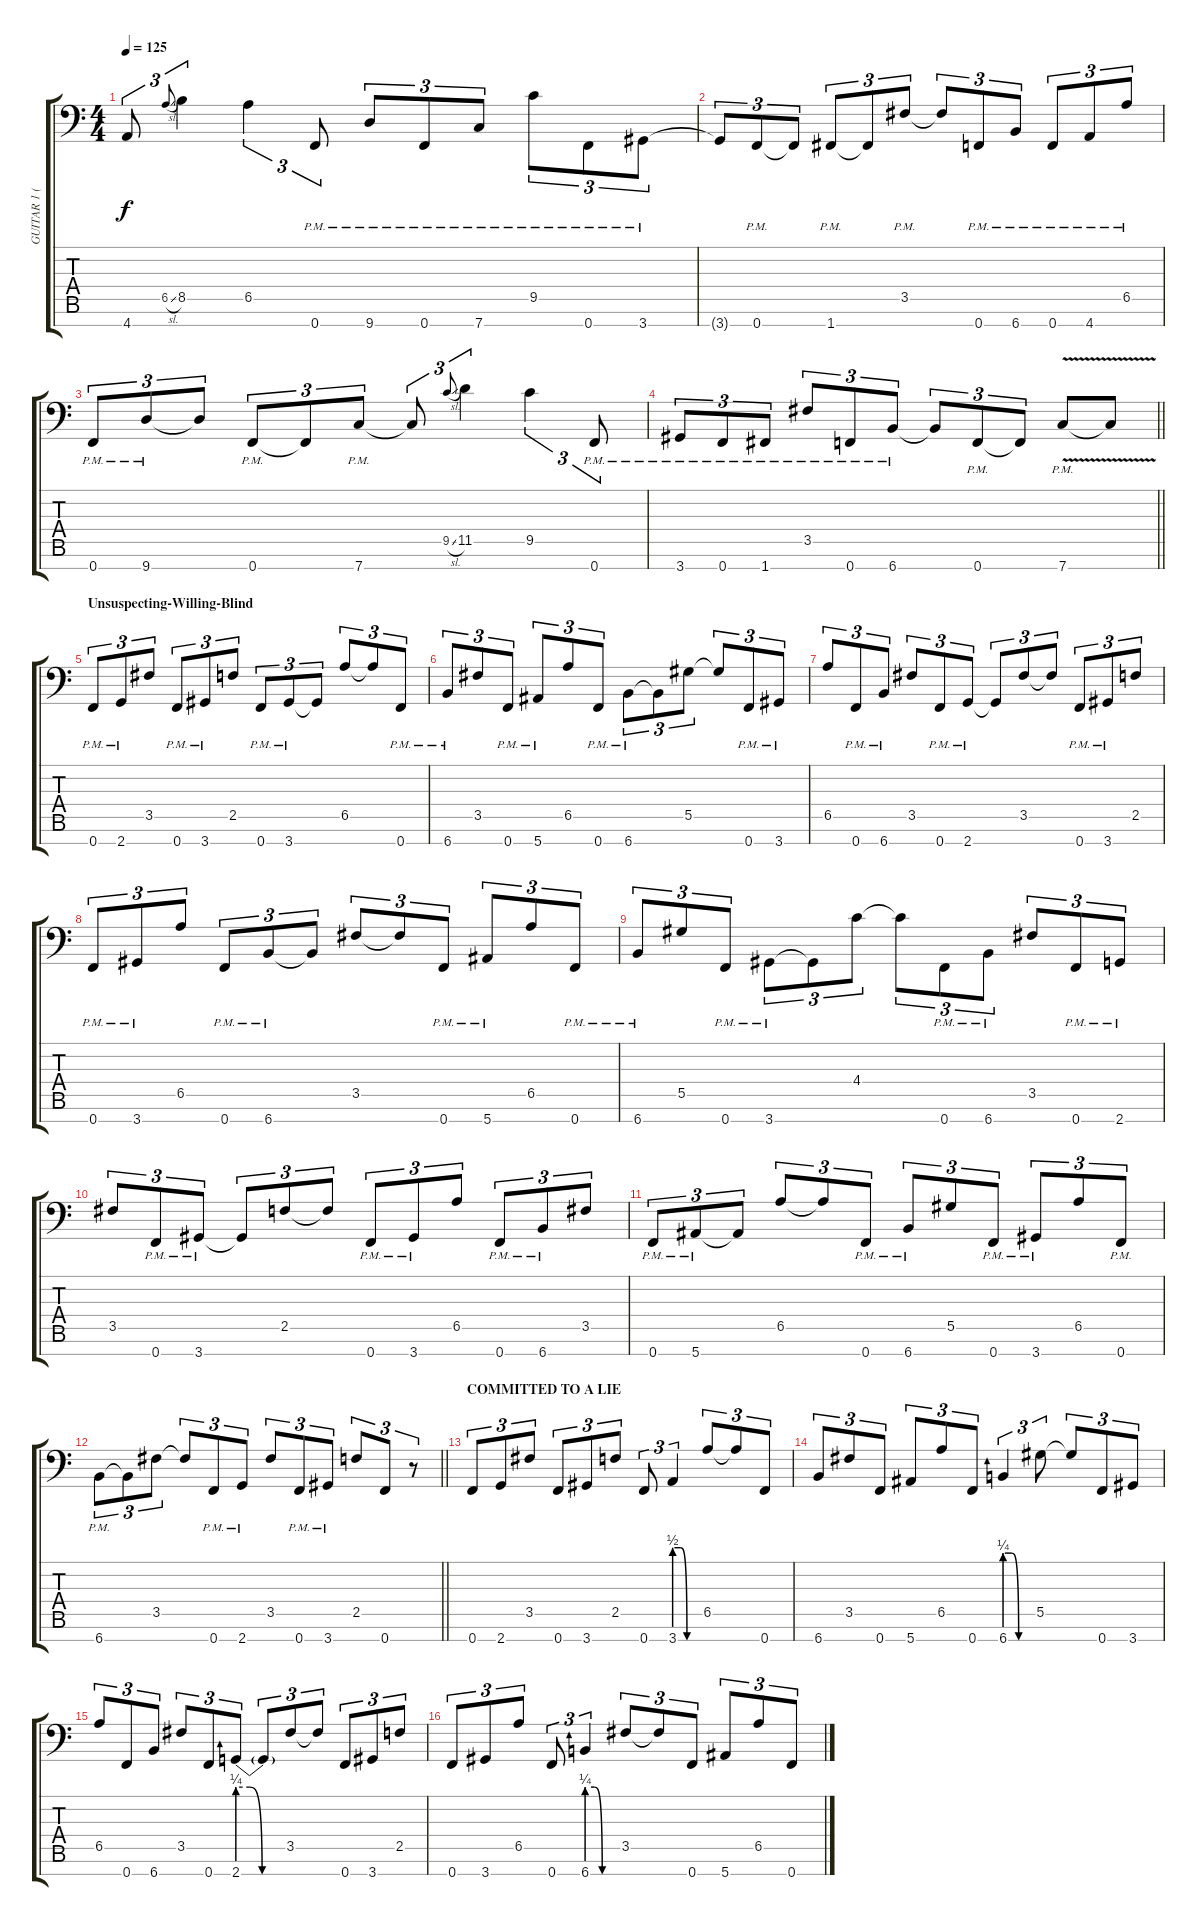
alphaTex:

\track ("GUITAR 1 (Fredrik Thordendal)" "GUITAR 1 (") {instrument overdrivenguitar}
\staff {score tabs}
\tuning (Bb3 F3 Db3 Ab2 Eb2 Bb1 F1) {hide}
\ts (4 4)
\tempo 125
\clef f4
\ks c
4.7{t}.8{tu (3 2) dy f} 6.5{sl}.8{gr onbeat} 8.5.4{tu (3 2)} 6.5.4{tu (3 2)} 0.7{pm}.8{tu (3 2)} 9.7{pm}.8{tu (3 2)} 0.7{pm}.8{tu (3 2)} 7.7{pm}.8{tu (3 2)} 9.5{pm}.8{tu (3 2)} 0.7{pm}.8{tu (3 2)} 3.7{pm}.8{tu (3 2)} |
3.7{t}.8{tu (3 2)} 0.7{pm}.8{tu (3 2)} 0.7{t}.8{tu (3 2)} 1.7{pm}.8{tu (3 2)} 1.7{t}.8{tu (3 2)} 3.5{pm}.8{tu (3 2)} 3.5{t}.8{tu (3 2)} 0.7{pm}.8{tu (3 2)} 6.7{pm}.8{tu (3 2)} 0.7{pm}.8{tu (3 2)} 4.7{pm}.8{tu (3 2)} 6.5{pm}.8{tu (3 2)} |
0.7{pm}.8{tu (3 2)} 9.7{pm}.8{tu (3 2)} 9.7{t}.8{tu (3 2)} 0.7{pm}.8{tu (3 2)} 0.7{t}.8{tu (3 2)} 7.7{pm}.8{tu (3 2)} 7.7{t}.8{tu (3 2)} 9.5{sl}.8{gr onbeat} 11.5.4{tu (3 2)} 9.5.4{tu (3 2)} 0.7{pm}.8{tu (3 2)} |
\barLineRight lightlight
3.7{pm}.8{tu (3 2)} 0.7{pm}.8{tu (3 2)} 1.7{pm}.8{tu (3 2)} 3.5{pm}.8{tu (3 2)} 0.7{pm}.8{tu (3 2)} 6.7{pm}.8{tu (3 2)} 6.7{t}.8{tu (3 2)} 0.7{pm}.8{tu (3 2)} 0.7{t}.8{tu (3 2)} 7.7{v pm}.8 7.7{t}.8 |
\section ("" "Unsuspecting-Willing-Blind")
0.7{pm}.8{tu (3 2)} 2.7{pm}.8{tu (3 2)} 3.5.8{tu (3 2)} 0.7{pm}.8{tu (3 2)} 3.7{pm}.8{tu (3 2)} 2.5.8{tu (3 2)} 0.7{pm}.8{tu (3 2)} 3.7{pm}.8{tu (3 2)} 3.7{t}.8{tu (3 2)} 6.5.8{tu (3 2)} 6.5{t}.8{tu (3 2)} 0.7{pm}.8{tu (3 2)} |
6.7{pm}.8{tu (3 2)} 3.5.8{tu (3 2)} 0.7{pm}.8{tu (3 2)} 5.7{pm}.8{tu (3 2)} 6.5.8{tu (3 2)} 0.7{pm}.8{tu (3 2)} 6.7{pm}.8{tu (3 2)} 6.7{t}.8{tu (3 2)} 5.5.8{tu (3 2)} 5.5{t}.8{tu (3 2)} 0.7{pm}.8{tu (3 2)} 3.7{pm}.8{tu (3 2)} |
6.5.8{tu (3 2)} 0.7{pm}.8{tu (3 2)} 6.7{pm}.8{tu (3 2)} 3.5.8{tu (3 2)} 0.7{pm}.8{tu (3 2)} 2.7{pm}.8{tu (3 2)} 2.7{t}.8{tu (3 2)} 3.5.8{tu (3 2)} 3.5{t}.8{tu (3 2)} 0.7{pm}.8{tu (3 2)} 3.7{pm}.8{tu (3 2)} 2.5.8{tu (3 2)} |
0.7{pm}.8{tu (3 2)} 3.7{pm}.8{tu (3 2)} 6.5.8{tu (3 2)} 0.7{pm}.8{tu (3 2)} 6.7{pm}.8{tu (3 2)} 6.7{t}.8{tu (3 2)} 3.5.8{tu (3 2)} 3.5{t}.8{tu (3 2)} 0.7{pm}.8{tu (3 2)} 5.7{pm}.8{tu (3 2)} 6.5.8{tu (3 2)} 0.7{pm}.8{tu (3 2)} |
6.7{pm}.8{tu (3 2)} 5.5.8{tu (3 2)} 0.7{pm}.8{tu (3 2)} 3.7{pm}.8{tu (3 2)} 3.7{t}.8{tu (3 2)} 4.4.8{tu (3 2)} 4.4{t}.8{tu (3 2)} 0.7{pm}.8{tu (3 2)} 6.7{pm}.8{tu (3 2)} 3.5.8{tu (3 2)} 0.7{pm}.8{tu (3 2)} 2.7{pm}.8{tu (3 2)} |
3.5.8{tu (3 2)} 0.7{pm}.8{tu (3 2)} 3.7{pm}.8{tu (3 2)} 3.7{t}.8{tu (3 2)} 2.5.8{tu (3 2)} 2.5{t}.8{tu (3 2)} 0.7{pm}.8{tu (3 2)} 3.7{pm}.8{tu (3 2)} 6.5.8{tu (3 2)} 0.7{pm}.8{tu (3 2)} 6.7{pm}.8{tu (3 2)} 3.5.8{tu (3 2)} |
0.7{pm}.8{tu (3 2)} 5.7{pm}.8{tu (3 2)} 5.7{t}.8{tu (3 2)} 6.5.8{tu (3 2)} 6.5{t}.8{tu (3 2)} 0.7{pm}.8{tu (3 2)} 6.7{pm}.8{tu (3 2)} 5.5.8{tu (3 2)} 0.7{pm}.8{tu (3 2)} 3.7{pm}.8{tu (3 2)} 6.5.8{tu (3 2)} 0.7{pm}.8{tu (3 2)} |
\barLineRight lightlight
6.7{pm}.8{tu (3 2)} 6.7{t}.8{tu (3 2)} 3.5.8{tu (3 2)} 3.5{t}.8{tu (3 2)} 0.7{pm}.8{tu (3 2)} 2.7{pm}.8{tu (3 2)} 3.5.8{tu (3 2)} 0.7{pm}.8{tu (3 2)} 3.7{pm}.8{tu (3 2)} 2.5.8{tu (3 2)} 0.7.8{tu (3 2)} r.8{tu (3 2)} |
\section ("" "COMMITTED TO A LIE")
0.7.8{tu (3 2)} 2.7.8{tu (3 2)} 3.5.8{tu (3 2)} 0.7.8{tu (3 2)} 3.7.8{tu (3 2)} 2.5.8{tu (3 2)} 0.7.8{tu (3 2)} 3.7{be (custom 0 2 15 2 30 0 60 0)}.4{tu (3 2)} 6.5.8{tu (3 2)} 6.5{t}.8{tu (3 2)} 0.7.8{tu (3 2)} |
6.7.8{tu (3 2)} 3.5.8{tu (3 2)} 0.7.8{tu (3 2)} 5.7.8{tu (3 2)} 6.5.8{tu (3 2)} 0.7.8{tu (3 2)} 6.7{be (custom 0 1 15 1 30 0 60 0)}.4{tu (3 2)} 5.5.8{tu (3 2)} 5.5{t}.8{tu (3 2)} 0.7.8{tu (3 2)} 3.7.8{tu (3 2)} |
6.5.8{tu (3 2)} 0.7.8{tu (3 2)} 6.7.8{tu (3 2)} 3.5.8{tu (3 2)} 0.7.8{tu (3 2)} 2.7{be (custom 0 1 15 1 30 0 60 0)}.8{tu (3 2)} 2.7{t}.8{tu (3 2)} 3.5.8{tu (3 2)} 3.5{t}.8{tu (3 2)} 0.7.8{tu (3 2)} 3.7.8{tu (3 2)} 2.5.8{tu (3 2)} |
0.7.8{tu (3 2)} 3.7.8{tu (3 2)} 6.5.8{tu (3 2)} 0.7.8{tu (3 2)} 6.7{be (custom 0 1 15 1 30 0 60 0)}.4{tu (3 2)} 3.5.8{tu (3 2)} 3.5{t}.8{tu (3 2)} 0.7.8{tu (3 2)} 5.7.8{tu (3 2)} 6.5.8{tu (3 2)} 0.7.8{tu (3 2)}
